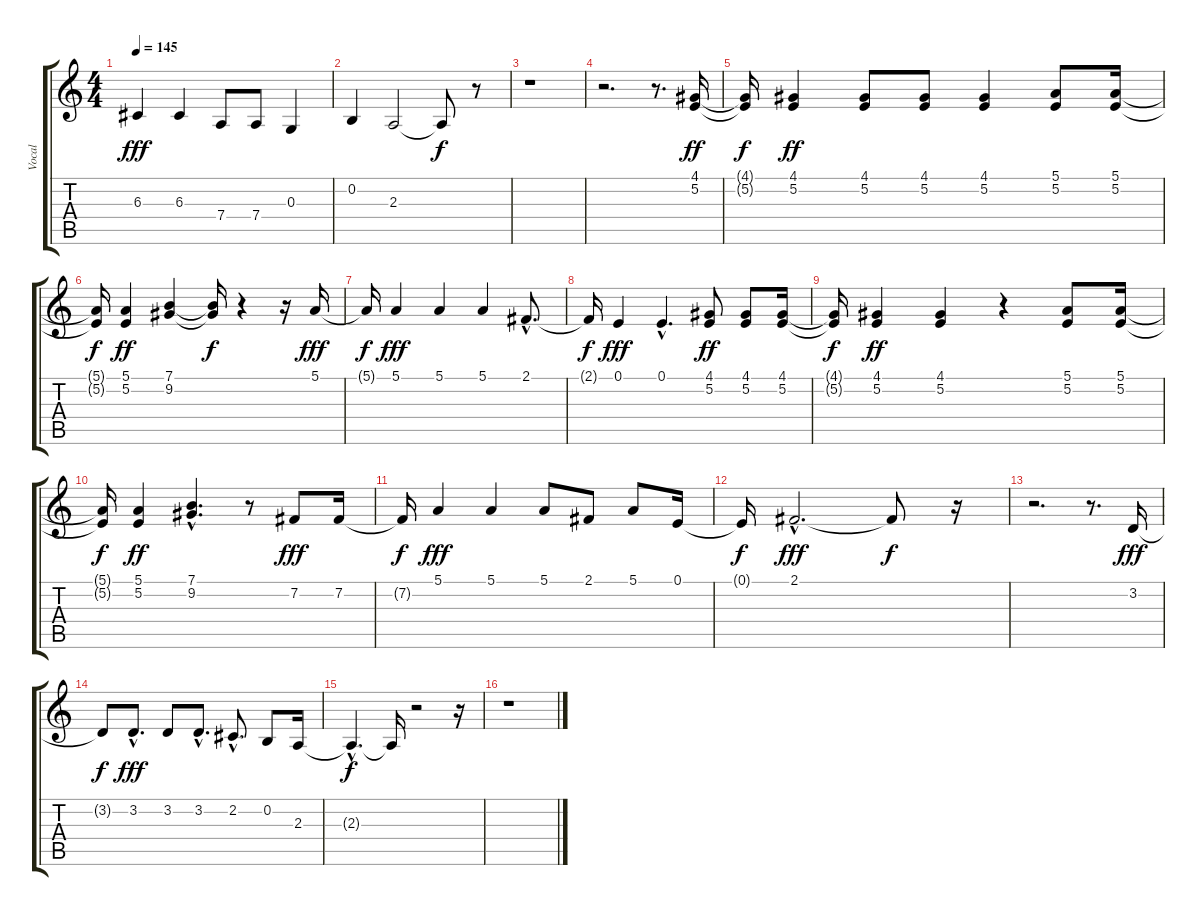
\track ("Vocal " "Vocal ") {instrument oboe}
\staff {score tabs}
\tuning (E4 B3 G3 D3 A2 E2) {hide}
\ts (4 4)
\tempo 145
\clef g2
\ks c
6.3.4{dy fff} 6.3.4 7.4.8 7.4.8 0.3.4 |
0.2.4 2.3.2 2.3{t}.8{dy f} r.8 |
r.1 |
r.2{d} r.8{d} (4.1 5.2).16{dy ff} |
(4.1{t} 5.2{t}).16{dy f} (4.1 5.2).4{dy ff} (4.1 5.2).8 (4.1 5.2).8 (4.1 5.2).4 (5.1 5.2).8 (5.1 5.2).16 |
(5.1{t} 5.2{t}).16{dy f} (5.1 5.2).4{dy ff} (7.1 9.2).4 (7.1{t} 9.2{t}).16{dy f} r.4 r.16 5.1.16{dy fff} |
5.1{t}.16{dy f} 5.1.4{dy fff} 5.1.4 5.1.4 2.1{hac}.8{d} |
2.1{t}.16{dy f} 0.1.4{dy fff} 0.1{hac}.4{d} (4.1 5.2).8{dy ff} (4.1 5.2).8 (4.1 5.2).16 |
(4.1{t} 5.2{t}).16{dy f} (4.1 5.2).4{dy ff} (4.1 5.2).4 r.4 (5.1 5.2).8 (5.1 5.2).16 |
(5.1{t} 5.2{t}).16{dy f} (5.1 5.2).4{dy ff} (7.1{hac} 9.2{hac}).4{d} r.8 7.2.8{dy fff} 7.2.16 |
7.2{t}.16{dy f} 5.1.4{dy fff} 5.1.4 5.1.8 2.1.8 5.1.8 0.1.16 |
0.1{t}.16{dy f} 2.1{hac}.2{d dy fff} 2.1{t}.8{dy f} r.16 |
r.2{d} r.8{d} 3.2.16{dy fff} |
3.2{t}.8{dy f} 3.2{hac}.8{d dy fff} 3.2.8 3.2{hac}.8{d} 2.2{hac}.8{d} 0.2.8 2.3.16 |
2.3{hac t}.4{d dy f} 2.3{t}.16 r.2 r.16 |
r.1
